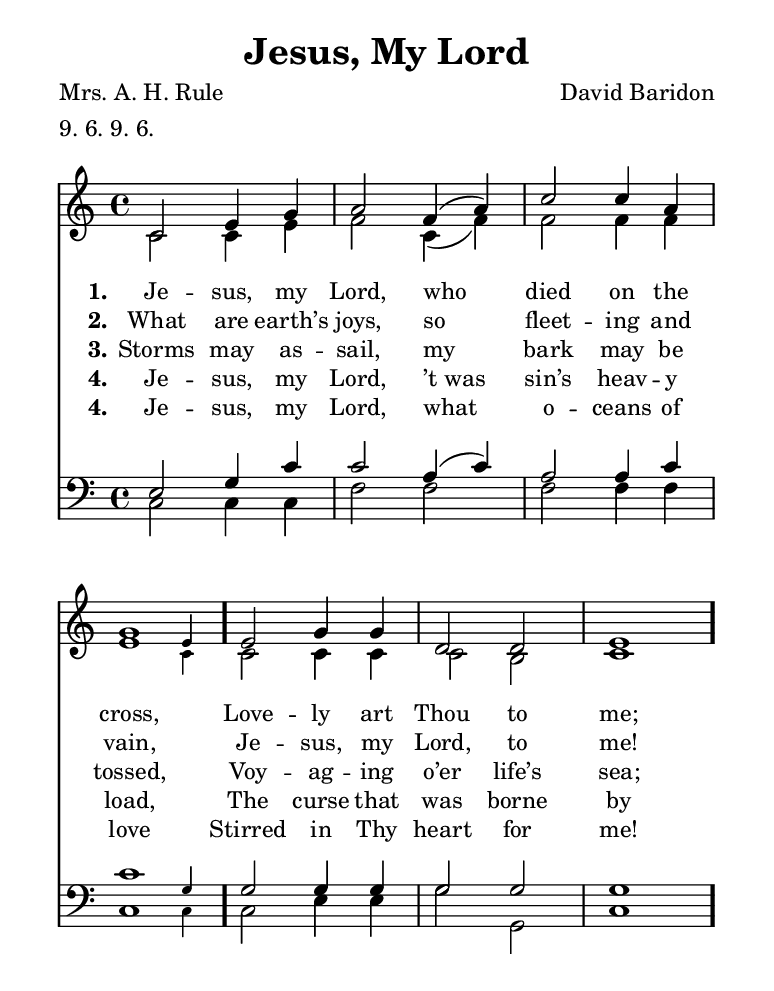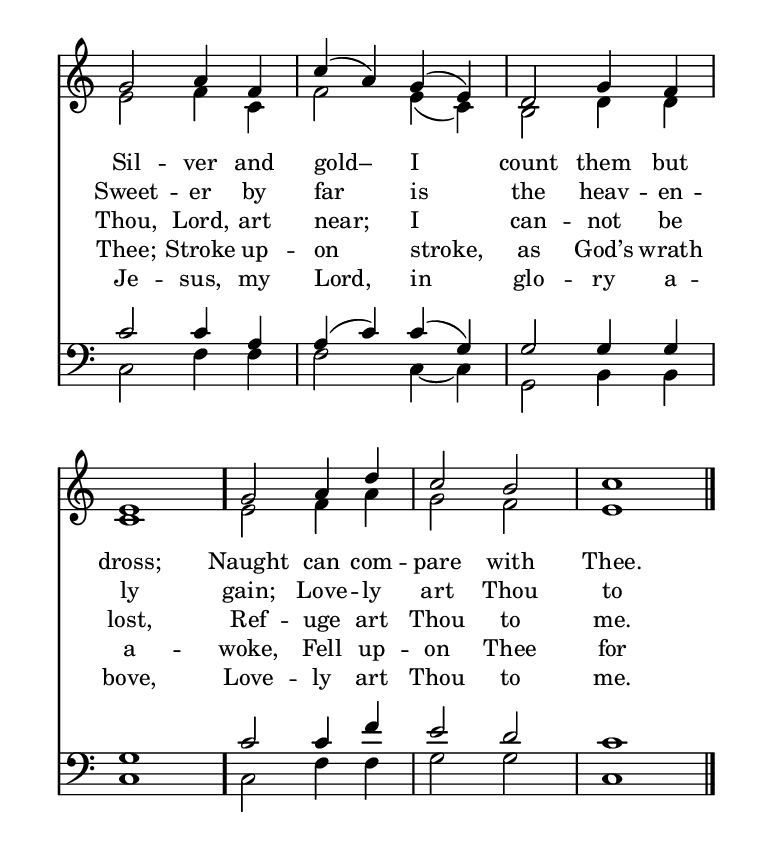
\include "common/global.ily"
\paper {
  \include "common/paper.ily"
  ragged-bottom = ##t
  systems-per-page = #(cond (is-eogsized 1) (#t #f))
}

\header{
  hymnnumber = "284"
  title = "Jesus, My Lord"
  tunename = ""
  meter = "9. 6. 9. 6."
  poet = "Mrs. A. H. Rule"
  composer = "David Baridon"
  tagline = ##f
}

global = {
  \include "common/overrides.ily"
  \override Staff.TimeSignature.style = #'()
  \time 4/4
  \override Score.MetronomeMark.transparent = ##t % hide all fermata changes too
  \tempo 4=120
  \key c \major
  \autoBeamOff
}

notesSoprano = {
\global
\relative c' {

  c2 e4 g | a2 f4( a) | c2 c4 a | \afterGrace g1 e4 | % TODO make grace notes sound better in MIDI
  e2 g4 g | d2 d | e1 |
  g2 a4 f | c'( a) g( e) | d2 g4 f | e1 |
  g2 a4 d | c2 b | c1 |

  \bar "|."

}
}

notesAlto = {
\global
\relative e' {

  c2 c4 e | f2 c4( f) | f2 f4 f | \afterGrace e1 c4 |
  c2 c4 c c2 b | c1 |
  e2 f4 c | f2 e4( c) | b2 d4 d | c1 |
  e2 f4 a | g2 f | e1 |

}
}

notesTenor = {
\global
\relative a {

  e2 g4 c | c2 a4( c) | a2 a4 c | \afterGrace c1 g4 |
  g2 g4 g | g2 g | g1 |
  c2 c4 a | a( c) c( g) | g2 g4 g | g1 |
  c2 c4 f | e2 d | c1 |

}
}

notesBass = {
\global
\relative f {

  c2 c4 c | f2 f | f2 f4 f | \afterGrace c1 c4 |
  c2 e4 e | g2 g, | c1 |
  c2 f4 f | f2 c4 ~ c4 | g2 b4 b | c1 |
  c2 f4 f | g2 g | c,1 |

}
}

wordsA = \lyricmode {
\set stanza = "1."

Je -- sus, my Lord, who died on the cross, \bar "."
Love -- ly art Thou to me; \bar "."
Sil -- ver and gold– I count them but dross; \bar "."
Naught can com -- pare with Thee. \bar "."

}

wordsB = \lyricmode {
\set stanza = "2."

What are earth’s joys, so fleet -- ing and vain,
Je -- sus, my Lord, to me!
Sweet -- er by far is the heav -- en -- ly gain;
Love -- ly art Thou to me.

}

wordsC = \lyricmode {
\set stanza = "3."

Storms may as -- sail, my bark may be tossed,
Voy -- ag -- ing o’er life’s sea;
Thou, Lord, art near; I can -- not be lost,
Ref -- uge art Thou to me.

}

wordsD = \lyricmode {
\set stanza = "4."

Je -- sus, my Lord, ’t_was sin’s heav -- y load,
The curse that was borne by Thee;
Stroke up -- on stroke, as God’s wrath a -- woke,
Fell up -- on Thee for me.

}

wordsE = \lyricmode {
\set stanza = "4."

Je -- sus, my Lord, what o -- ceans of love
Stirred in Thy heart for me!
Je -- sus, my Lord, in glo -- ry a -- bove,
Love -- ly art Thou to me.

}

\score {
  \context ChoirStaff <<
    \context Staff = upper <<
      \set ChoirStaff.systemStartDelimiter = #'SystemStartBar
      \context Voice  = sopranos { \voiceOne << \notesSoprano >> }
      \context Voice  = altos { \voiceTwo << \notesAlto >> }
      \context Lyrics = one   \lyricsto sopranos \wordsA
      \context Lyrics = two   \lyricsto sopranos \wordsB
      \context Lyrics = three \lyricsto sopranos \wordsC
      \context Lyrics = four  \lyricsto sopranos \wordsD
      \context Lyrics = five  \lyricsto sopranos \wordsE
    >>
    \context Staff = men <<
      \clef bass
      \context Voice  = tenors { \voiceOne << \notesTenor >> }
      \context Voice  = basses { \voiceTwo << \notesBass >> }
    >>
  >>
  \layout {
    \include "common/layout.ily"
  }
  \midi{
    \include "common/midi.ily"
  }
}

\version "2.18.2"  % necessary for upgrading to future LilyPond versions.

% vi:set et ts=2 sw=2 ai nocindent syntax=lilypond:
